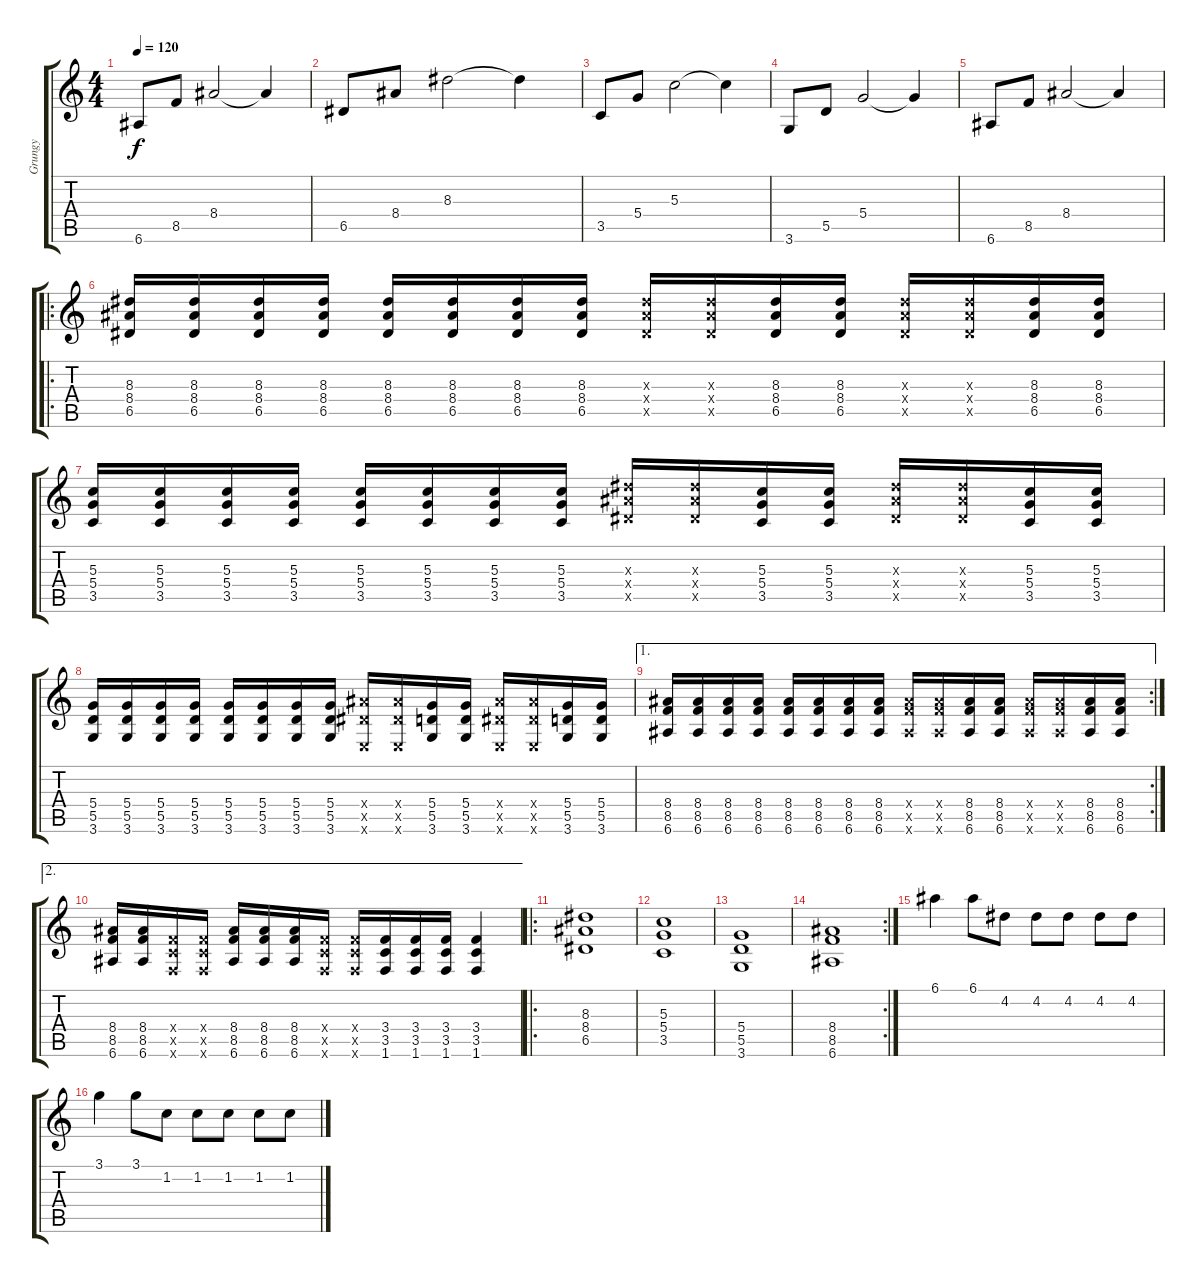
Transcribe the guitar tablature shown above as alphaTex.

\track ("Grungy" "Grungy") {instrument distortionguitar}
\staff {score tabs}
\tuning (E4 B3 G3 D3 A2 E2) {hide}
\ts (4 4)
\tempo 120
\clef g2
\ks c
6.6.8{dy f} 8.5.8 8.4.2 8.4{t}.4 |
6.5.8{volume 12} 8.4.8 8.3.2 8.3{t}.4 |
3.5.8 5.4.8 5.3.2 5.3{t}.4 |
3.6.8 5.5.8 5.4.2 5.4{t}.4 |
6.6.8 8.5.8 8.4.2 8.4{t}.4 |
\ro
(8.3 8.4 6.5).16 (8.3 8.4 6.5).16 (8.3 8.4 6.5).16 (8.3 8.4 6.5).16 (8.3 8.4 6.5).16 (8.3 8.4 6.5).16 (8.3 8.4 6.5).16 (8.3 8.4 6.5).16 (8.3{x} 8.4{x} 6.5{x}).16 (8.3{x} 8.4{x} 6.5{x}).16 (8.3 8.4 6.5).16 (8.3 8.4 6.5).16 (8.3{x} 8.4{x} 6.5{x}).16 (8.3{x} 8.4{x} 6.5{x}).16 (8.3 8.4 6.5).16 (8.3 8.4 6.5).16 |
(5.3 5.4 3.5).16 (5.3 5.4 3.5).16 (5.3 5.4 3.5).16 (5.3 5.4 3.5).16 (5.3 5.4 3.5).16 (5.3 5.4 3.5).16 (5.3 5.4 3.5).16 (5.3 5.4 3.5).16 (8.3{x} 8.4{x} 6.5{x}).16 (8.3{x} 8.4{x} 6.5{x}).16 (5.3 5.4 3.5).16 (5.3 5.4 3.5).16 (8.3{x} 8.4{x} 6.5{x}).16 (8.3{x} 8.4{x} 6.5{x}).16 (5.3 5.4 3.5).16 (5.3 5.4 3.5).16 |
(5.4 5.5 3.6).16 (5.4 5.5 3.6).16 (5.4 5.5 3.6).16 (5.4 5.5 3.6).16 (5.4 5.5 3.6).16 (5.4 5.5 3.6).16 (5.4 5.5 3.6).16 (5.4 5.5 3.6).16 (8.4{x} 6.5{x} 0.6{x}).16 (8.4{x} 6.5{x} 0.6{x}).16 (5.4 5.5 3.6).16 (5.4 5.5 3.6).16 (8.4{x} 6.5{x} 0.6{x}).16 (8.4{x} 6.5{x} 0.6{x}).16 (5.4 5.5 3.6).16 (5.4 5.5 3.6).16 |
\ae 1
\rc 2
(8.4 8.5 6.6).16 (8.4 8.5 6.6).16 (8.4 8.5 6.6).16 (8.4 8.5 6.6).16 (8.4 8.5 6.6).16 (8.4 8.5 6.6).16 (8.4 8.5 6.6).16 (8.4 8.5 6.6).16 (8.4{x} 8.5{x} 6.6{x}).16 (8.4{x} 8.5{x} 6.6{x}).16 (8.4 8.5 6.6).16 (8.4 8.5 6.6).16 (8.4{x} 8.5{x} 6.6{x}).16 (8.4{x} 8.5{x} 6.6{x}).16 (8.4 8.5 6.6).16 (8.4 8.5 6.6).16 |
\ae 2
(8.4 8.5 6.6).16 (8.4 8.5 6.6).16 (3.4{x} 3.5{x} 1.6{x}).16 (3.4{x} 3.5{x} 1.6{x}).16 (8.4 8.5 6.6).16 (8.4 8.5 6.6).16 (8.4 8.5 6.6).16 (3.4{x} 3.5{x} 1.6{x}).16 (3.4{x} 3.5{x} 1.6{x}).16 (3.4 3.5 1.6).16 (3.4 3.5 1.6).16 (3.4 3.5 1.6).16 (3.4 3.5 1.6).4 |
\ro
(8.3 8.4 6.5).1 |
(5.3 5.4 3.5).1 |
(5.4 5.5 3.6).1 |
\rc 2
(8.4 8.5 6.6).1 |
6.1.4 6.1.8 4.2.8 4.2.8 4.2.8 4.2.8 4.2.8 |
3.1.4 3.1.8 1.2.8 1.2.8 1.2.8 1.2.8 1.2.8
